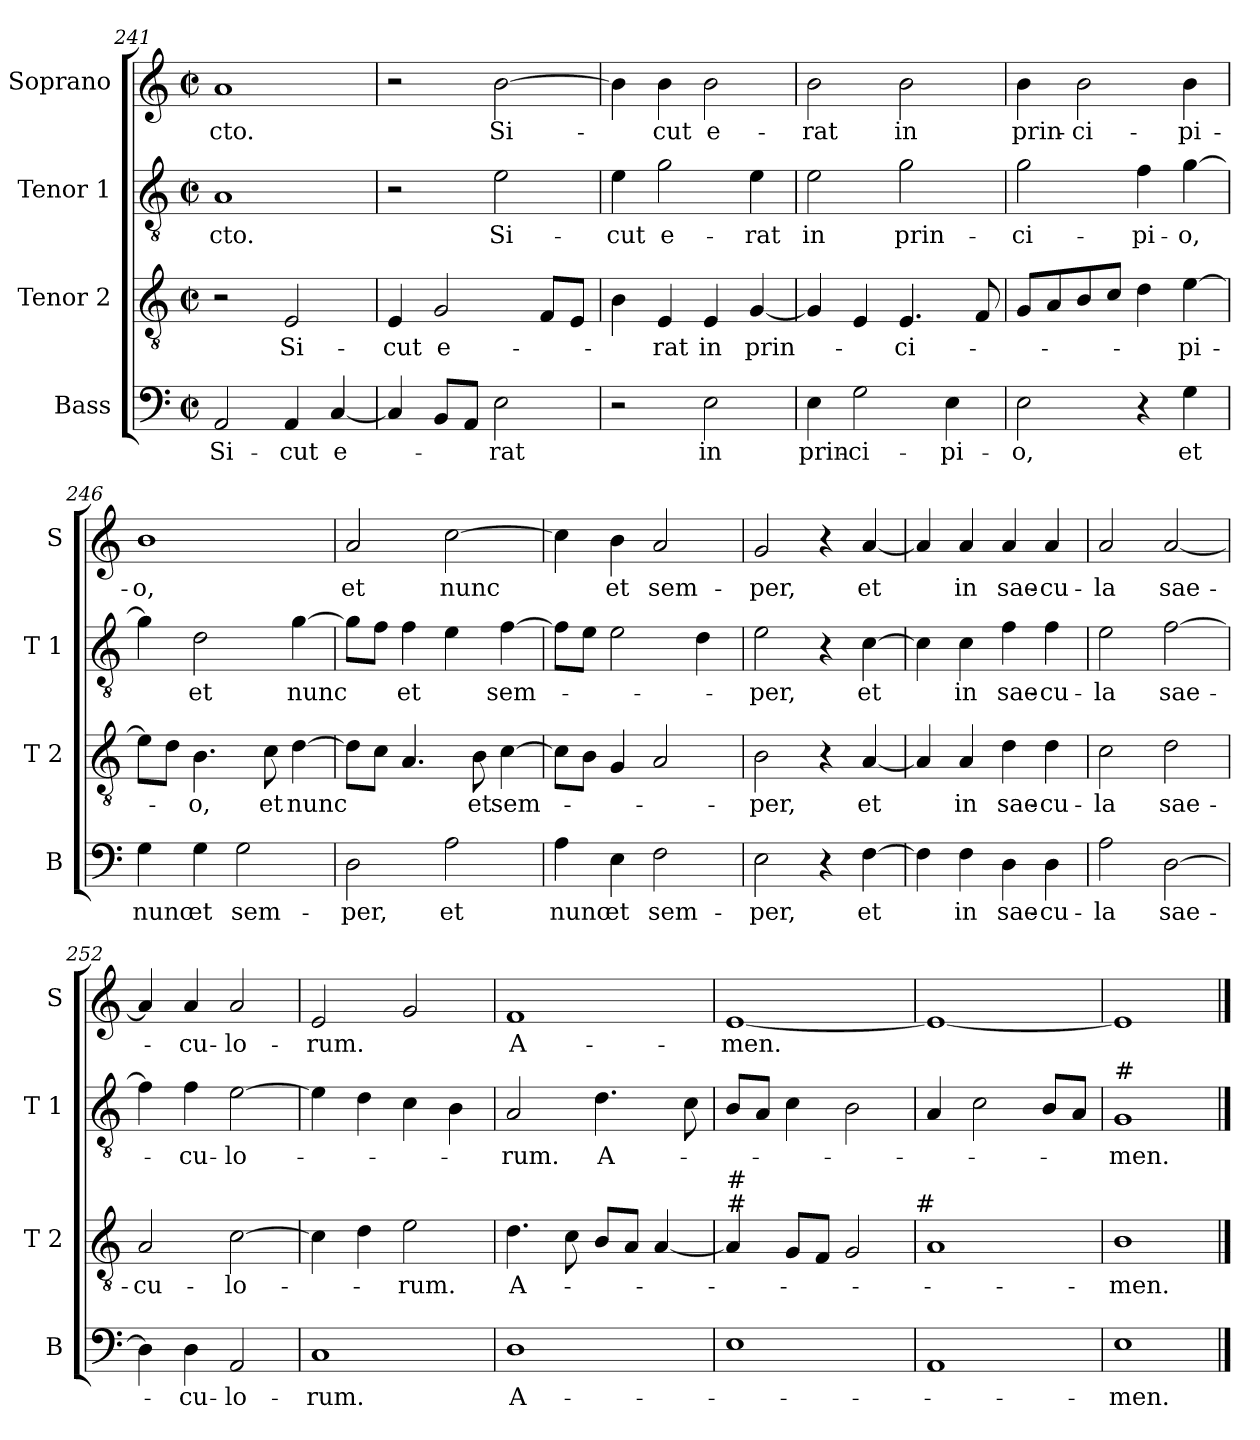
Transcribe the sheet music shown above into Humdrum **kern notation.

**kern	**text	**kern	**text	**kern	**text	**kern	**text
*part4	*part4	*part3	*part3	*part2	*part2	*part1	*part1
*staff4	*staff4	*staff3	*staff3	*staff2	*staff2	*staff1	*staff1
*I"Bass	*	*I"Tenor 2	*	*I"Tenor 1	*	*I"Soprano	*
*I'B	*	*I'T 2	*	*I'T 1	*	*I'S	*
*clefF4	*	*clefGv2	*	*clefGv2	*	*clefG2	*
*k[]	*	*k[]	*	*k[]	*	*k[]	*
*C:	*	*C:	*	*C:	*	*C:	*
*M2/2	*	*M2/2	*	*M2/2	*	*M2/2	*
*met(c|)	*	*met(c|)	*	*met(c|)	*	*met(c|)	*
=241	=241	=241	=241	=241	=241	=241	=241
2AA/	Si-	2r	.	1A	-cto.	1a	-cto.
4AA/	-cut	2E/	Si-	.	.	.	.
[4C/	e-	.	.	.	.	.	.
=242	=242	=242	=242	=242	=242	=242	=242
4C/]	.	4E/	-cut	2r	.	2r	.
8BB/L	.	2G/	e-	.	.	.	.
8AA/J	.	.	.	.	.	.	.
2E\	-rat	.	.	2e\	Si-	[2b\	Si-
.	.	8F/L	.	.	.	.	.
.	.	8E/J	.	.	.	.	.
!!LO:LB:g=z
=243	=243	=243	=243	=243	=243	=243	=243
2r	.	4B\	.	4e\	-cut	4b\]	.
.	.	4E/	-rat	2g\	e-	4b\	-cut
2E\	in	4E/	in	.	.	2b\	e-
.	.	[4G/	prin-	4e\	-rat	.	.
=244	=244	=244	=244	=244	=244	=244	=244
4E\	prin-	4G/]	.	2e\	in	2b\	-rat
2G\	-ci-	4E/	.	.	.	.	.
.	.	4.E/	-ci-	2g\	prin-	2b\	in
4E\	-pi-	.	.	.	.	.	.
.	.	8F/	.	.	.	.	.
=245	=245	=245	=245	=245	=245	=245	=245
2E\	-o,	8G/L	.	2g\	-ci-	4b\	prin-
.	.	8A/	.	.	.	.	.
.	.	8B/	.	.	.	2b\	-ci-
.	.	8c/J	.	.	.	.	.
4r	.	4d\	.	4f\	-pi-	.	.
4G\	et	[4e\	-pi-	[4g\	-o,	4b\	-pi-
=246	=246	=246	=246	=246	=246	=246	=246
4G\	nunc	8e\L]	.	4g\]	.	1b	-o,
.	.	8d\J	.	.	.	.	.
4G\	et	4.B\	-o,	2d\	et	.	.
2G\	sem-	.	.	.	.	.	.
.	.	8c\	et	.	.	.	.
.	.	[4d\	nunc	[4g\	nunc	.	.
=247	=247	=247	=247	=247	=247	=247	=247
2D\	-per,	8d\L]	.	8g\L]	.	2a/	et
.	.	8c\J	.	8f\J	.	.	.
.	.	4.A/	.	4f\	et	.	.
2A\	et	.	.	4e\	.	[2cc\	nunc
.	.	8B\	et	.	.	.	.
.	.	[4c\	sem-	[4f\	sem-	.	.
!!LO:LB:g=z
=248	=248	=248	=248	=248	=248	=248	=248
4A\	nunc	8c\L]	.	8f\L]	.	4cc\]	.
.	.	8B\J	.	8e\J	.	.	.
4E\	et	4G/	.	2e\	.	4b\	et
2F\	sem-	2A/	.	.	.	2a/	sem-
.	.	.	.	4d\	.	.	.
=249	=249	=249	=249	=249	=249	=249	=249
2E\	-per,	2B\	-per,	2e\	-per,	2g/	-per,
4r	.	4r	.	4r	.	4r	.
[4F\	et	[4A/	et	[4c\	et	[4a/	et
=250	=250	=250	=250	=250	=250	=250	=250
4F\]	.	4A/]	.	4c\]	.	4a/]	.
4F\	in	4A/	in	4c\	in	4a/	in
4D\	sae-	4d\	sae-	4f\	sae-	4a/	sae-
4D\	-cu-	4d\	-cu-	4f\	-cu-	4a/	-cu-
=251	=251	=251	=251	=251	=251	=251	=251
2A\	-la	2c\	-la	2e\	-la	2a/	-la
[2D\	sae-	2d\	sae-	[2f\	sae-	[2a/	sae-
=252	=252	=252	=252	=252	=252	=252	=252
4D\]	.	2A/	-cu-	4f\]	.	4a/]	.
4D\	-cu-	.	.	4f\	-cu-	4a/	-cu-
2AA/	-lo-	[2c\	-lo-	[2e\	-lo-	2a/	-lo-
!!LO:LB:g=z
=253	=253	=253	=253	=253	=253	=253	=253
1C	-rum.	4c\]	.	4e\]	.	2e/	-rum.
.	.	4d\	.	4d\	.	.	.
.	.	2e\	-rum.	4c\	.	2g/	.
.	.	.	.	4B\	.	.	.
=254	=254	=254	=254	=254	=254	=254	=254
1D	A-	4.d\	A-	2A/	-rum.	1f	A-
.	.	8c\	.	.	.	.	.
.	.	8B/L	.	4.d\	A-	.	.
.	.	8A/J	.	.	.	.	.
.	.	[4A/	.	.	.	.	.
.	.	.	.	8c\	.	.	.
=255	=255	=255	=255	=255	=255	=255	=255
!	!	!LO:TX:a:t=#	!	!	!	!	!
!	!	!LO:TX:a:t=#	!	!	!	!	!
1E	.	4A/]	.	8B/L	.	[1e	-men.
.	.	.	.	8A/J	.	.	.
.	.	8G/L	.	4c\	.	.	.
.	.	8F/J	.	.	.	.	.
.	.	2G/	.	2B\	.	.	.
!	!	!LO:TX:a:t=#	!	!	!	!	!
=256	=256	=256	=256	=256	=256	=256	=256
1AA	.	1A	.	4A/	.	1e_	.
.	.	.	.	2c\	.	.	.
.	.	.	.	8B/L	.	.	.
.	.	.	.	8A/J	.	.	.
=257	=257	=257	=257	=257	=257	=257	=257
!	!	!	!	!LO:TX:a:t=#	!	!	!
1E	-men.	1B	-men.	1G	-men.	1e]	.
==	==	==	==	==	==	==	==
*-	*-	*-	*-	*-	*-	*-	*-
